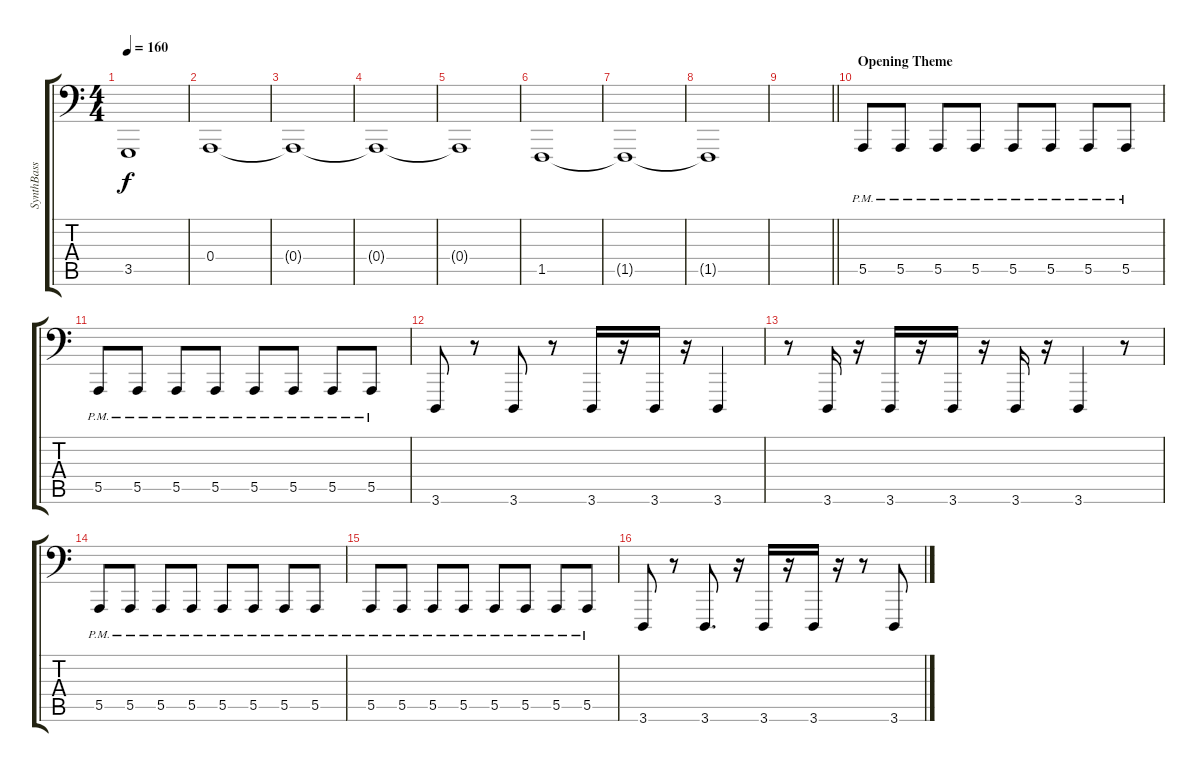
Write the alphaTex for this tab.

\track ("SynthBass" "SynthBass") {instrument lead8bassandlead}
\staff {score tabs}
\tuning (C3 G2 D2 A1 E1 B0) {hide}
\ts (4 4)
\tempo 160
\clef f4
\ks c
3.5.1{dy f} |
0.4.1 |
0.4{t}.1 |
0.4{t}.1 |
0.4{t}.1 |
1.5.1 |
1.5{t}.1 |
1.5{t}.1 |
\barLineRight lightlight
|
\section ("" "Opening Theme")
5.5{pm}.8 5.5{pm}.8 5.5{pm}.8 5.5{pm}.8 5.5{pm}.8 5.5{pm}.8 5.5{pm}.8 5.5{pm}.8 |
5.5{pm}.8 5.5{pm}.8 5.5{pm}.8 5.5{pm}.8 5.5{pm}.8 5.5{pm}.8 5.5{pm}.8 5.5{pm}.8 |
3.6.8 r.8 3.6.8 r.8 3.6.16 r.16 3.6.16 r.16 3.6.4 |
r.8 3.6.16 r.16 3.6.16 r.16 3.6.16 r.16 3.6.16 r.16 3.6.4 r.8 |
5.5{pm}.8 5.5{pm}.8 5.5{pm}.8 5.5{pm}.8 5.5{pm}.8 5.5{pm}.8 5.5{pm}.8 5.5{pm}.8 |
5.5{pm}.8 5.5{pm}.8 5.5{pm}.8 5.5{pm}.8 5.5{pm}.8 5.5{pm}.8 5.5{pm}.8 5.5{pm}.8 |
3.6.8 r.8 3.6.8{d} r.16 3.6.16 r.16 3.6.16 r.16 r.8 3.6.8
